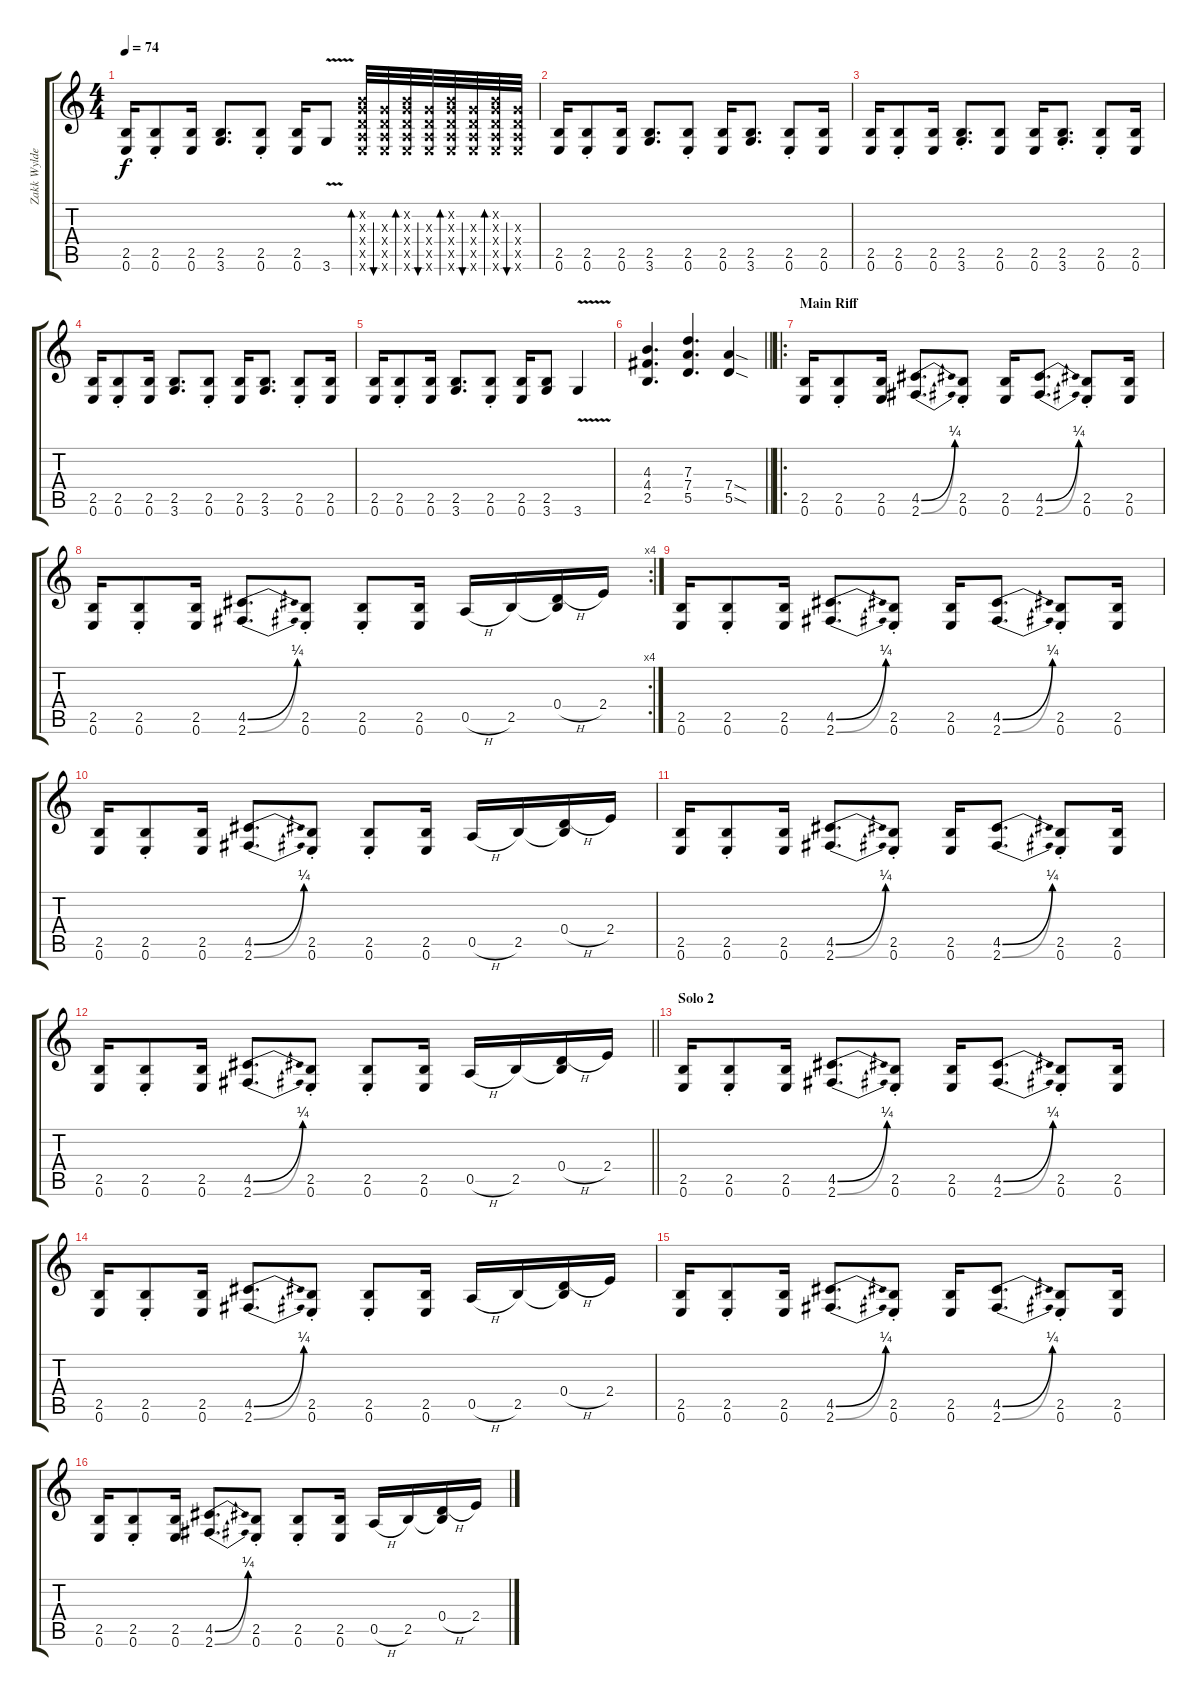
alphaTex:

\track ("Zakk Wylde [Rythem]" "Zakk Wylde") {instrument distortionguitar}
\staff {score tabs}
\tuning (E4 B3 G3 D3 A2 E2) {hide}
\ts (4 4)
\tempo 74
\clef g2
\ks c
(2.5 0.6).16{dy f} (2.5{st} 0.6{st}).8 (2.5 0.6).16 (2.5 3.6).8{d} (2.5{st} 0.6{st}).8 (2.5 0.6).16 3.6{v}.8 (0.2{x} 0.3{x} 0.4{x} 0.5{x} 0.6{x}).32{bd 60 balance 16 instrument distortionguitar} (0.3{x} 0.4{x} 0.5{x} 0.6{x}).32{bu 60 balance 0} (0.2{x} 0.3{x} 0.4{x} 0.5{x} 0.6{x}).32{bd 60 balance 8} (0.3{x} 0.4{x} 0.5{x} 0.6{x}).32{bu 60 balance 16} (0.2{x} 0.3{x} 0.4{x} 0.5{x} 0.6{x}).32{bd 60 balance 0} (0.3{x} 0.4{x} 0.5{x} 0.6{x}).32{bu 60 balance 8} (0.2{x} 0.3{x} 0.4{x} 0.5{x} 0.6{x}).32{bd 60 balance 16} (0.3{x} 0.4{x} 0.5{x} 0.6{x}).32{bu 60 balance 0} |
(2.5 0.6).16{balance 10} (2.5{st} 0.6{st}).8 (2.5 0.6).16 (2.5 3.6).8{d} (2.5{st} 0.6{st}).8 (2.5 0.6).16 (2.5 3.6).8{d} (2.5{st} 0.6{st}).8 (2.5 0.6).16 |
(2.5 0.6).16 (2.5{st} 0.6{st}).8 (2.5 0.6).16 (2.5{st} 3.6{st}).8{d} (2.5 0.6).8 (2.5 0.6).16 (2.5{st} 3.6{st}).8{d} (2.5{st} 0.6{st}).8 (2.5 0.6).16 |
(2.5 0.6).16 (2.5{st} 0.6{st}).8 (2.5 0.6).16 (2.5 3.6).8{d} (2.5{st} 0.6{st}).8 (2.5 0.6).16 (2.5 3.6).8{d} (2.5{st} 0.6{st}).8 (2.5 0.6).16 |
(2.5 0.6).16 (2.5{st} 0.6{st}).8 (2.5 0.6).16 (2.5 3.6).8{d} (2.5{st} 0.6{st}).8 (2.5 0.6).16 (2.5 3.6).8 3.6{v}.4 |
\barLineRight lightlight
(4.3 4.4 2.5).4{d} (7.3 7.4 5.5).4{d} (7.4{sod} 5.5{sod}).4 |
\ro
\section ("" "Main Riff")
(2.5 0.6).16 (2.5{st} 0.6{st}).8 (2.5 0.6).16 (4.5{be (bend 0 0 60 1)} 2.6{be (bend 0 0 60 1)}).8{d} (2.5{st} 0.6{st}).8 (2.5 0.6).16 (4.5{be (bend 0 0 60 1)} 2.6{be (bend 0 0 60 1)}).8{d} (2.5{st} 0.6{st}).8 (2.5 0.6).16 |
\rc 4
(2.5 0.6).16 (2.5{st} 0.6{st}).8 (2.5 0.6).16 (4.5{be (bend 0 0 60 1)} 2.6{be (bend 0 0 60 1)}).8{d} (2.5{st} 0.6{st}).8 (2.5{st} 0.6{st}).8 (2.5 0.6).16 0.5{h}.16 2.5.16 (0.4{h} 2.5{t}).16 2.4.16 |
(2.5 0.6).16 (2.5{st} 0.6{st}).8 (2.5 0.6).16 (4.5{be (bend 0 0 60 1)} 2.6{be (bend 0 0 60 1)}).8{d} (2.5{st} 0.6{st}).8 (2.5 0.6).16 (4.5{be (bend 0 0 60 1)} 2.6{be (bend 0 0 60 1)}).8{d} (2.5{st} 0.6{st}).8 (2.5 0.6).16 |
(2.5 0.6).16 (2.5{st} 0.6{st}).8 (2.5 0.6).16 (4.5{be (bend 0 0 60 1)} 2.6{be (bend 0 0 60 1)}).8{d} (2.5{st} 0.6{st}).8 (2.5{st} 0.6{st}).8 (2.5 0.6).16 0.5{h}.16 2.5.16 (0.4{h} 2.5{t}).16 2.4.16 |
(2.5 0.6).16 (2.5{st} 0.6{st}).8 (2.5 0.6).16 (4.5{be (bend 0 0 60 1)} 2.6{be (bend 0 0 60 1)}).8{d} (2.5{st} 0.6{st}).8 (2.5 0.6).16 (4.5{be (bend 0 0 60 1)} 2.6{be (bend 0 0 60 1)}).8{d} (2.5{st} 0.6{st}).8 (2.5 0.6).16 |
\barLineRight lightlight
(2.5 0.6).16 (2.5{st} 0.6{st}).8 (2.5 0.6).16 (4.5{be (bend 0 0 60 1)} 2.6{be (bend 0 0 60 1)}).8{d} (2.5{st} 0.6{st}).8 (2.5{st} 0.6{st}).8 (2.5 0.6).16 0.5{h}.16 2.5.16 (0.4{h} 2.5{t}).16 2.4.16 |
\section ("" "Solo 2")
(2.5 0.6).16 (2.5{st} 0.6{st}).8 (2.5 0.6).16 (4.5{be (bend 0 0 60 1)} 2.6{be (bend 0 0 60 1)}).8{d} (2.5{st} 0.6{st}).8 (2.5 0.6).16 (4.5{be (bend 0 0 60 1)} 2.6{be (bend 0 0 60 1)}).8{d} (2.5{st} 0.6{st}).8 (2.5 0.6).16 |
(2.5 0.6).16 (2.5{st} 0.6{st}).8 (2.5 0.6).16 (4.5{be (bend 0 0 60 1)} 2.6{be (bend 0 0 60 1)}).8{d} (2.5{st} 0.6{st}).8 (2.5{st} 0.6{st}).8 (2.5 0.6).16 0.5{h}.16 2.5.16 (0.4{h} 2.5{t}).16 2.4.16 |
(2.5 0.6).16 (2.5{st} 0.6{st}).8 (2.5 0.6).16 (4.5{be (bend 0 0 60 1)} 2.6{be (bend 0 0 60 1)}).8{d} (2.5{st} 0.6{st}).8 (2.5 0.6).16 (4.5{be (bend 0 0 60 1)} 2.6{be (bend 0 0 60 1)}).8{d} (2.5{st} 0.6{st}).8 (2.5 0.6).16 |
(2.5 0.6).16 (2.5{st} 0.6{st}).8 (2.5 0.6).16 (4.5{be (bend 0 0 60 1)} 2.6{be (bend 0 0 60 1)}).8{d} (2.5{st} 0.6{st}).8 (2.5{st} 0.6{st}).8 (2.5 0.6).16 0.5{h}.16 2.5.16 (0.4{h} 2.5{t}).16 2.4.16
